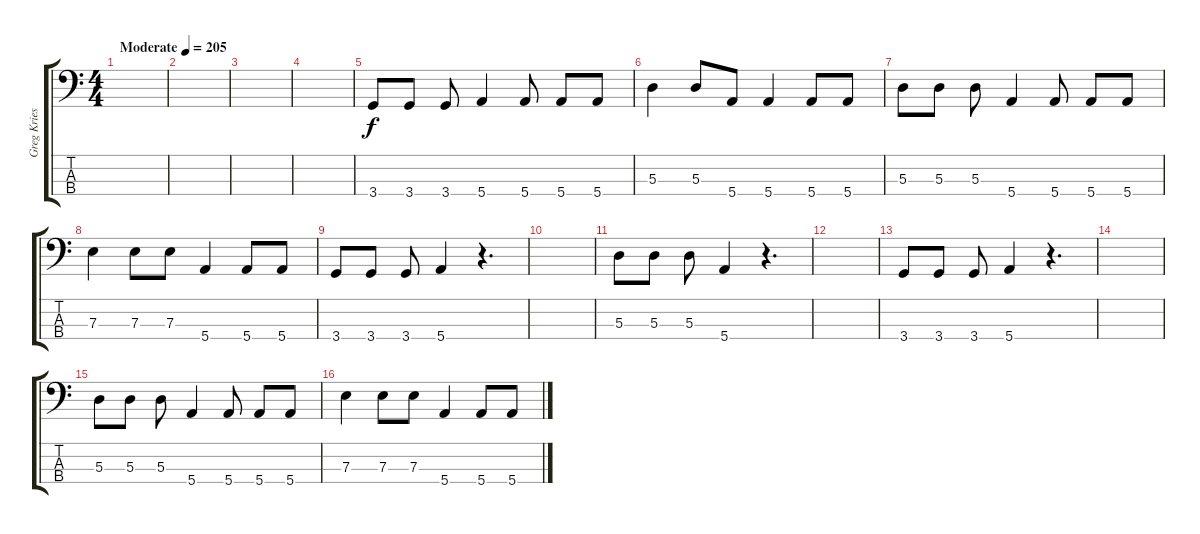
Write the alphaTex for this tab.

\track ("Greg Kriesel" "Greg Kries") {instrument electricbasspick}
\staff {score tabs}
\tuning (G2 D2 A1 E1) {hide}
\ts (4 4)
\tempo (205 "Moderate")
\clef f4
\ks c
|
|
|
|
3.4.8 3.4.8 3.4.8 5.4.4 5.4.8 5.4.8 5.4.8 |
5.3.4 5.3.8 5.4.8 5.4.4 5.4.8 5.4.8 |
5.3.8 5.3.8 5.3.8 5.4.4 5.4.8 5.4.8 5.4.8 |
7.3.4 7.3.8 7.3.8 5.4.4 5.4.8 5.4.8 |
3.4.8 3.4.8 3.4.8 5.4.4 r.4{d} |
|
5.3.8 5.3.8 5.3.8 5.4.4 r.4{d} |
|
3.4.8 3.4.8 3.4.8 5.4.4 r.4{d} |
|
5.3.8 5.3.8 5.3.8 5.4.4 5.4.8 5.4.8 5.4.8 |
7.3.4 7.3.8 7.3.8 5.4.4 5.4.8 5.4.8
